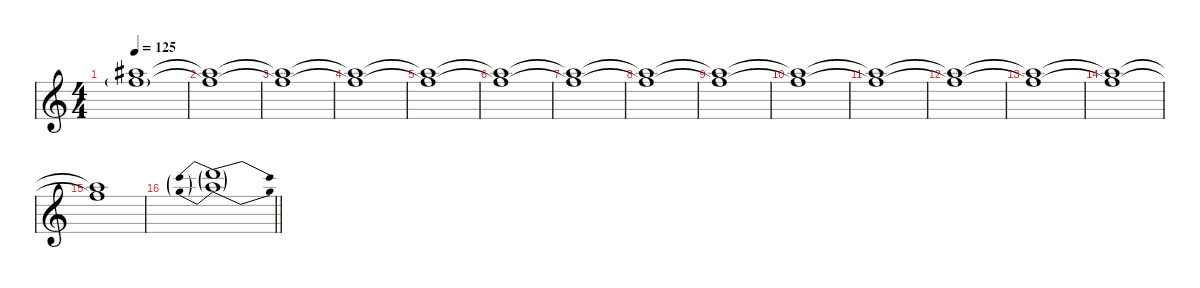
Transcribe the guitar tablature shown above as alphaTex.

\defaultSystemsLayout 4
\hideDynamics
\bracketExtendMode nobrackets
\singleTrackTrackNamePolicy hidden
\multiTrackTrackNamePolicy hidden
\otherSystemsTrackNameOrientation horizontal
\track ("Jamie Meyer" "vln.") {instrument stringensemble2}
\staff {score}
\tuning (E4 C4 G3 C3 G2 C2)
\ts (4 4)
\beaming (8 2 2 2 2)
\tempo 125
\clef g2
\ks c
(18.1{acc #} 17.2{g}).1{dy f beam Down} |
(18.1{t acc #} 17.2{t}).1{beam Down} |
(18.1{t acc #} 17.2{t}).1{beam Down} |
(18.1{t acc #} 17.2{t}).1{beam Down} |
(18.1{t acc #} 17.2{t}).1{beam Down} |
(18.1{t acc #} 17.2{t}).1{beam Down} |
(18.1{t acc #} 17.2{t}).1{beam Down} |
(18.1{t acc #} 17.2{t}).1{beam Down} |
(18.1{t acc #} 17.2{t}).1{beam Down} |
(18.1{t acc #} 17.2{t}).1{beam Down} |
(18.1{t acc #} 17.2{t}).1{beam Down} |
(18.1{t acc #} 17.2{t}).1{beam Down} |
(18.1{t acc #} 17.2{t}).1{beam Down} |
(18.1{t acc #} 17.2{t}).1{beam Down} |
(18.1{t acc #} 17.2{t}).1{beam Down} |
\barLineRight lightlight
(20.1{be (prebendrelease 0 4 39.999998399999996 0) g} 19.2{be (prebendrelease 0 4 39.999998399999996 0) g}).1{dy mf beam Down}
